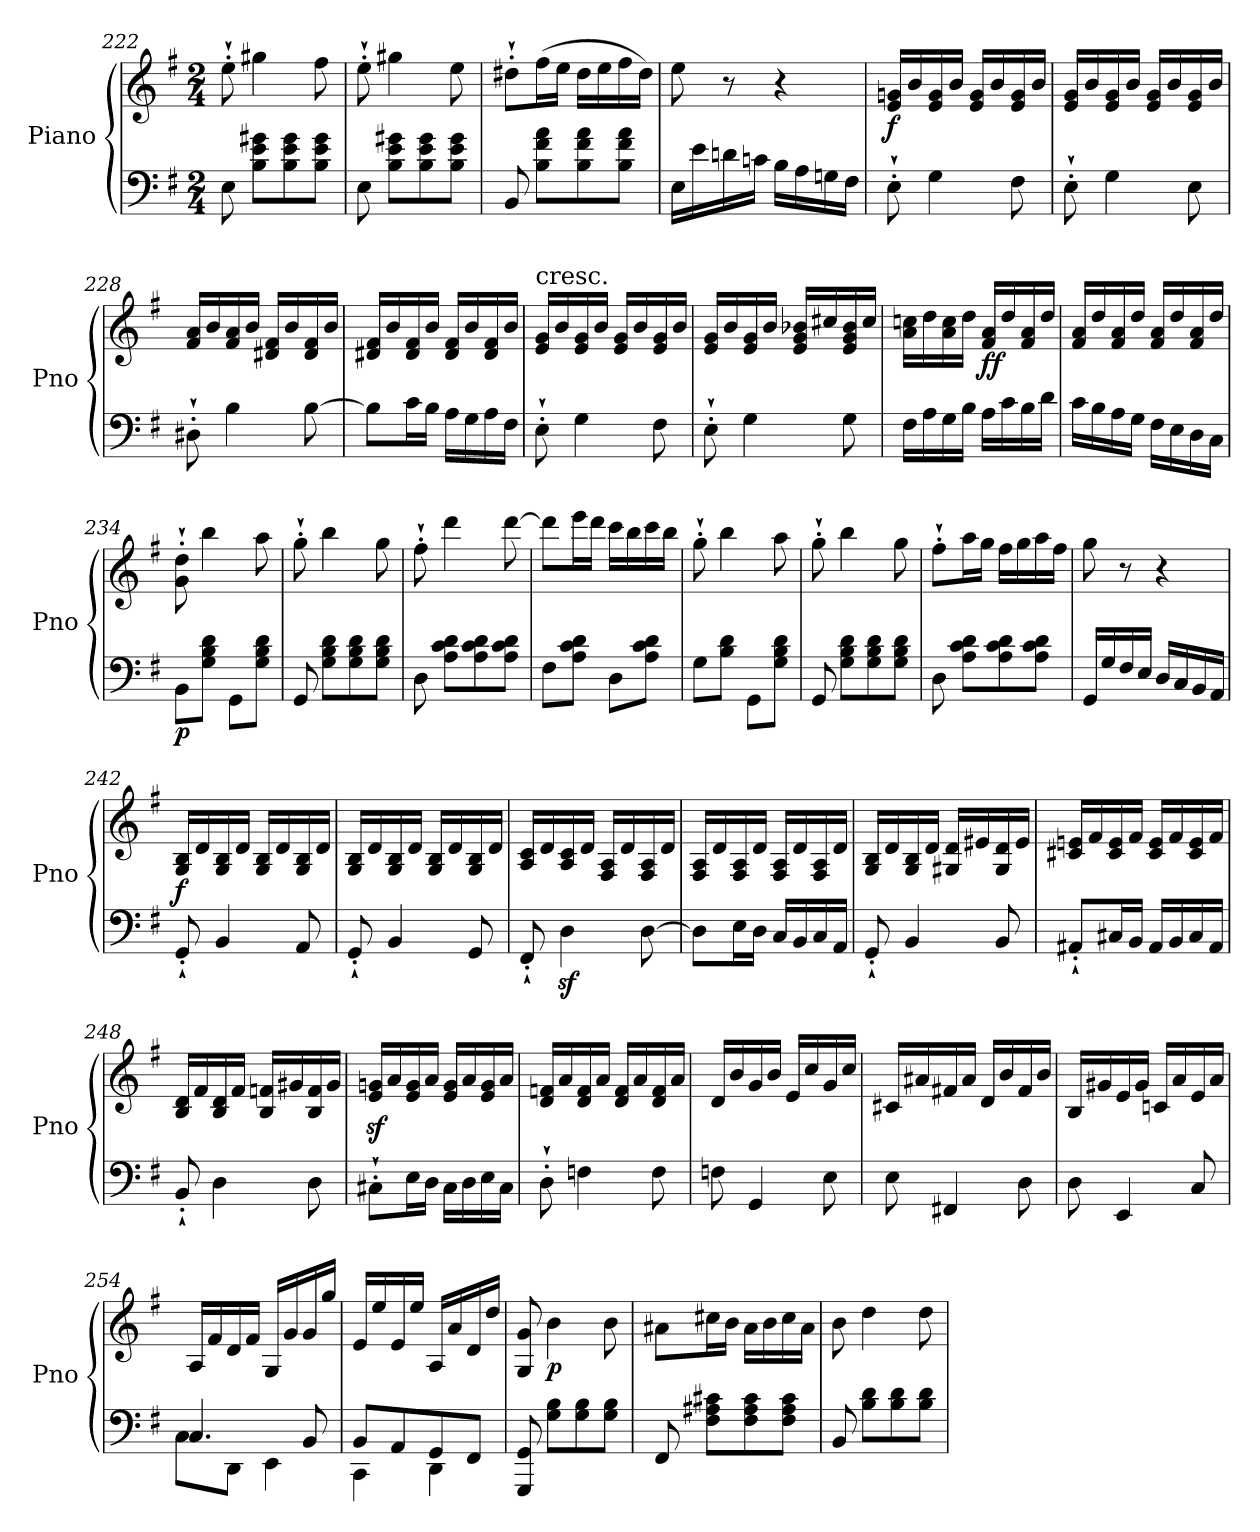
**kern	**kern	**dynam
*part1	*part1	*part1
*staff2	*staff1	*staff1/2
*I"Piano	*	*
*I'Pno	*	*
*clefF4	*clefG2	*
*k[f#]	*k[f#]	*
*G:	*G:	*
*M2/4	*M2/4	*
=222	=222	=222
8E\	8ee'`\	.
8B\ 8e\ 8g#X\L	4gg#X\	.
8B\ 8e\ 8g#\	.	.
8B\ 8e\ 8g#\J	8ff#\	.
=223	=223	=223
8E\	8ee'`\	.
8B\ 8e\ 8g#X\L	4gg#X\	.
8B\ 8e\ 8g#\	.	.
8B\ 8e\ 8g#\J	8ee\	.
=224	=224	=224
8BB/	8dd#X'`\L	.
8B\ 8f#\ 8a\L	(>16ff#\L	.
.	16ee\JJ	.
8B\ 8f#\ 8a\	16dd#\LL	.
.	16ee\	.
8B\ 8f#\ 8a\J	16ff#\	.
.	16dd#\JJ)	.
=225	=225	=225
16E\LL	8ee\	.
16e\	.	.
16dn\	8r	.
16cn\JJ	.	.
16B\LL	4r	.
16A\	.	.
16Gn\	.	.
16F#\JJ	.	.
!!LO:LB:g=z
=226	=226	=226
!	!	!LO:DY:b
8E'`\	16e/ 16gn/LL	f
.	16b/	.
4G\	16e/ 16g/	.
.	16b/JJ	.
.	16e/ 16g/LL	.
.	16b/	.
8F#\	16e/ 16g/	.
.	16b/JJ	.
=227	=227	=227
8E'`\	16e/ 16g/LL	.
.	16b/	.
4G\	16e/ 16g/	.
.	16b/JJ	.
.	16e/ 16g/LL	.
.	16b/	.
8E\	16e/ 16g/	.
.	16b/JJ	.
=228	=228	=228
8D#X'`\	16f#/ 16a/LL	.
.	16b/	.
4B\	16f#/ 16a/	.
.	16b/JJ	.
.	16d#X/ 16f#/LL	.
.	16b/	.
[8B\	16d#/ 16f#/	.
.	16b/JJ	.
=229	=229	=229
8B\L]	16d#X/ 16f#/LL	.
.	16b/	.
16c\L	16d#/ 16f#/	.
16B\JJ	16b/JJ	.
16A\LL	16d#/ 16f#/LL	.
16G\	16b/	.
16A\	16d#/ 16f#/	.
16F#\JJ	16b/JJ	.
=230	=230	=230
!	!LO:TX:a:t=cresc.	!
8E'`\	16e/ 16g/LL	.
.	16b/	.
4G\	16e/ 16g/	.
.	16b/JJ	.
.	16e/ 16g/LL	.
.	16b/	.
8F#\	16e/ 16g/	.
.	16b/JJ	.
!!LO:PB:g=z
=231	=231	=231
8E'`\	16e/ 16g/LL	.
.	16b/	.
4G\	16e/ 16g/	.
.	16b/JJ	.
.	16e/ 16g/ 16b-X/LL	.
.	16cc#X/	.
8G\	16e/ 16g/ 16b-/	.
.	16cc#/JJ	.
=232	=232	=232
16F#\LL	16a\ 16ccn\LL	.
16A\	16dd\	.
16G\	16a\ 16cc\	.
16B\JJ	16dd\JJ	.
!	!	!LO:DY:b
16A\LL	16f#/ 16a/LL	ff
16c\	16dd/	.
16B\	16f#/ 16a/	.
16d\JJ	16dd/JJ	.
=233	=233	=233
16c\LL	16f#/ 16a/LL	.
16B\	16dd/	.
16A\	16f#/ 16a/	.
16G\JJ	16dd/JJ	.
16F#\LL	16f#/ 16a/LL	.
16E\	16dd/	.
16D\	16f#/ 16a/	.
16C\JJ	16dd/JJ	.
=234	=234	=234
!	!	!LO:DY:b=2
8BB\L	8g\'` 8dd\'`	p
8G\ 8B\ 8d\J	4bb\	.
8GG\L	.	.
8G\ 8B\ 8d\J	8aa\	.
=235	=235	=235
8GG/	8gg'`\	.
8G\ 8B\ 8d\L	4bb\	.
8G\ 8B\ 8d\	.	.
8G\ 8B\ 8d\J	8gg\	.
=236	=236	=236
8D\	8ff#'`\	.
8A\ 8c\ 8d\L	4ddd\	.
8A\ 8c\ 8d\	.	.
8A\ 8c\ 8d\J	[8ddd\	.
!!LO:LB:g=z
=237	=237	=237
8F#\L	8ddd\L]	.
8A\ 8c\ 8d\J	16eee\L	.
.	16ddd\JJ	.
8D\L	16ccc\LL	.
.	16bb\	.
8A\ 8c\ 8d\J	16ccc\	.
.	16bb\JJ	.
=238	=238	=238
8G\L	8gg'`\	.
8B\ 8d\J	4bb\	.
8GG\L	.	.
8G\ 8B\ 8d\J	8aa\	.
=239	=239	=239
8GG/	8gg'`\	.
8G\ 8B\ 8d\L	4bb\	.
8G\ 8B\ 8d\	.	.
8G\ 8B\ 8d\J	8gg\	.
=240	=240	=240
8D\	8ff#'`\L	.
8A\ 8c\ 8d\L	16aa\L	.
.	16gg\JJ	.
8A\ 8c\ 8d\	16ff#\LL	.
.	16gg\	.
8A\ 8c\ 8d\J	16aa\	.
.	16ff#\JJ	.
=241	=241	=241
16GG/LL	8gg\	.
16G/	.	.
16F#/	8r	.
16E/JJ	.	.
16D/LL	4r	.
16C/	.	.
16BB/	.	.
16AA/JJ	.	.
=242	=242	=242
!	!	!LO:DY:b
8GG'`/	16G/ 16B/LL	f
.	16d/	.
4BB/	16G/ 16B/	.
.	16d/JJ	.
.	16G/ 16B/LL	.
.	16d/	.
8AA/	16G/ 16B/	.
.	16d/JJ	.
!!LO:LB:g=z
=243	=243	=243
8GG'`/	16G/ 16B/LL	.
.	16d/	.
4BB/	16G/ 16B/	.
.	16d/JJ	.
.	16G/ 16B/LL	.
.	16d/	.
8GG/	16G/ 16B/	.
.	16d/JJ	.
=244	=244	=244
8FF#'`/	16A/ 16c/LL	.
.	16d/	.
4Dz<\	16A/ 16c/	.
.	16d/JJ	.
.	16F#/ 16A/LL	.
.	16d/	.
[8D\	16F#/ 16A/	.
.	16d/JJ	.
=245	=245	=245
8D\L]	16F#/ 16A/LL	.
.	16d/	.
16E\L	16F#/ 16A/	.
16D\JJ	16d/JJ	.
16C/LL	16F#/ 16A/LL	.
16BB/	16d/	.
16C/	16F#/ 16A/	.
16AA/JJ	16d/JJ	.
=246	=246	=246
8GG'`/	16G/ 16B/LL	.
.	16d/	.
4BB/	16G/ 16B/	.
.	16d/JJ	.
.	16G#X/ 16d/LL	.
.	16e#X/	.
8BB/	16G#/ 16d/	.
.	16e#/JJ	.
=247	=247	=247
8AA#X'`/L	16c#X/ 16en/LL	.
.	16f#/	.
16C#X/L	16c#/ 16e/	.
16BB/JJ	16f#/JJ	.
16AA#/LL	16c#/ 16e/LL	.
16BB/	16f#/	.
16C#/	16c#/ 16e/	.
16AA#/JJ	16f#/JJ	.
!!LO:LB:g=z
=248	=248	=248
8BB'`/	16B/ 16d/LL	.
.	16f#/	.
4D\	16B/ 16d/	.
.	16f#/JJ	.
.	16B/ 16fn/LL	.
.	16g#X/	.
8D\	16B/ 16f/	.
.	16g#/JJ	.
=249	=249	=249
8C#X'`\L	16e/z< 16gn/z<LL	.
.	16a/	.
16E\L	16e/ 16g/	.
16D\JJ	16a/JJ	.
16C#\LL	16e/ 16g/LL	.
16D\	16a/	.
16E\	16e/ 16g/	.
16C#\JJ	16a/JJ	.
=250	=250	=250
8D'`\	16d/ 16fn/LL	.
.	16a/	.
4Fn\	16d/ 16f/	.
.	16a/JJ	.
.	16d/ 16f/LL	.
.	16a/	.
8F\	16d/ 16f/	.
.	16a/JJ	.
=251	=251	=251
8Fn\	16d/LL	.
.	16b/	.
4GG/	16g/	.
.	16b/JJ	.
.	16e/LL	.
.	16cc/	.
8E\	16g/	.
.	16cc/JJ	.
=252	=252	=252
8E\	16c#X/LL	.
.	16a#X/	.
4FF#X/	16f#X/	.
.	16a#/JJ	.
.	16d/LL	.
.	16b/	.
8D\	16f#/	.
.	16b/JJ	.
!!LO:LB:g=z
=253	=253	=253
8D\	16B/LL	.
.	16g#X/	.
4EE/	16e/	.
.	16g#/JJ	.
.	16cn/LL	.
.	16a/	.
8C/	16e/	.
.	16a/JJ	.
=254	=254	=254
*^	*	*
4.C/	8C\L	16A/LL	.
.	.	16f#/	.
.	8DD\J	16d/	.
.	.	16f#/JJ	.
.	4EE\	16G/LL	.
.	.	16g/	.
8BB/	.	16g/	.
.	.	16gg/JJ	.
=255	=255	=255	=255
8BB/L	4CC\	16e/LL	.
.	.	16ee/	.
8AA/	.	16e/	.
.	.	16ee/JJ	.
8GG/	4DD\	16A/LL	.
.	.	16a/	.
8FF#/J	.	16d/	.
.	.	16dd/JJ	.
*v	*v	*	*
=256	=256	=256
8GGG/ 8GG/	8G/ 8g/	.
!	!	!LO:DY:b
8G\ 8B\L	4b\	p
8G\ 8B\	.	.
8G\ 8B\J	8b\	.
=257	=257	=257
8FF#/	8a#X\L	.
8F#\ 8A#X\ 8c#X\L	16cc#X\L	.
.	16b\JJ	.
8F#\ 8A#\ 8c#\	16a#\LL	.
.	16b\	.
8F#\ 8A#\ 8c#\J	16cc#\	.
.	16a#\JJ	.
!!LO:LB:g=z
=258	=258	=258
8BB/	8b\	.
8B\ 8d\L	4dd\	.
8B\ 8d\	.	.
8B\ 8d\J	8dd\	.
=	=	=
*-	*-	*-
